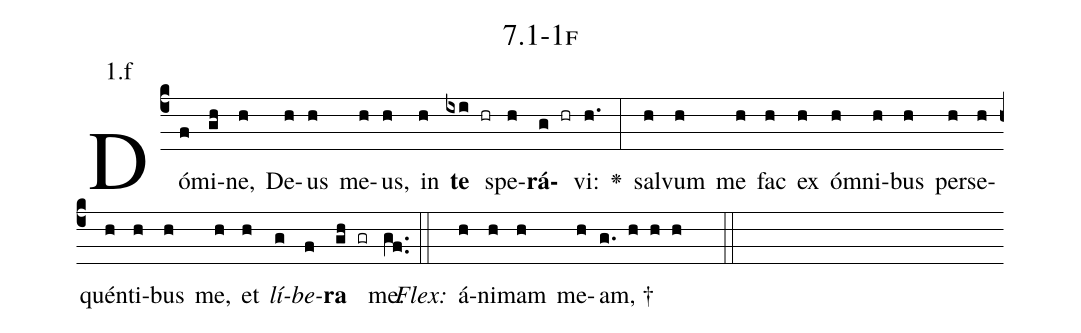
name: 7.1-1f;
annotation: 1.f;
%%
(c4)Dó(f)mi(gh)ne,(h) De(h)us(h) me(h)us,(h) in(h) <b>te</b>(ixi hr) spe(h)<b>rá</b>(g hr)vi:(h.) <v>\greheightstar</v>(:) sal(h)vum(h) me(h) fac(h) ex(h) óm(h)ni(h)bus(h) per(h)se(h)quén(h)ti(h)bus(h) me,(h) et(h) <i>lí</i>(g)<i>be</i>(f)<b>ra</b>(gh gr) me.(gf..) (::)
<i>Flex:</i>()  á(h)ni(h)mam(h) me(h)am, †(g. h h h  ::)

%E(h) u(h) o(g) u(f) a(gh) e.(gf..) (::)
